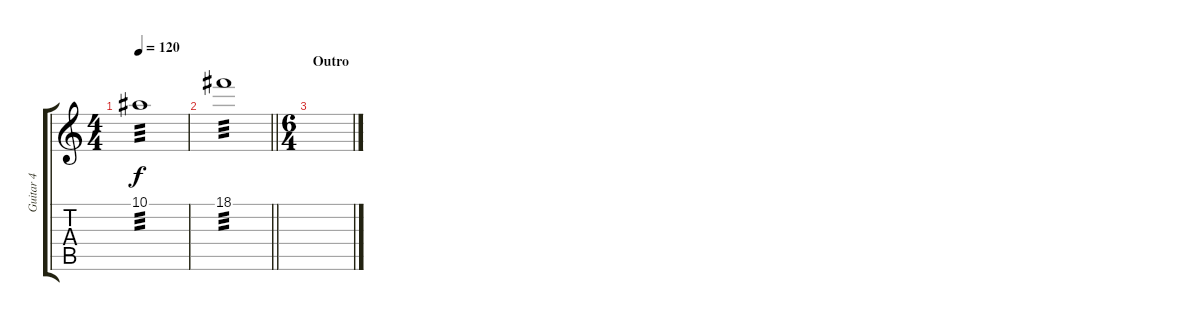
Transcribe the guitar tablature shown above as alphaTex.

\track ("Guitar 4" "Guitar 4") {instrument distortionguitar}
\staff {score tabs}
\tuning (C4 G3 Eb3 Bb2 F2 C2) {hide}
\ts (4 4)
\tempo 120
\clef g2
\ks c
10.1.1{tp 3 dy f} |
\barLineRight lightlight
18.1.1{tp 3} |
\ts (6 4)
\section ("" "Outro")
